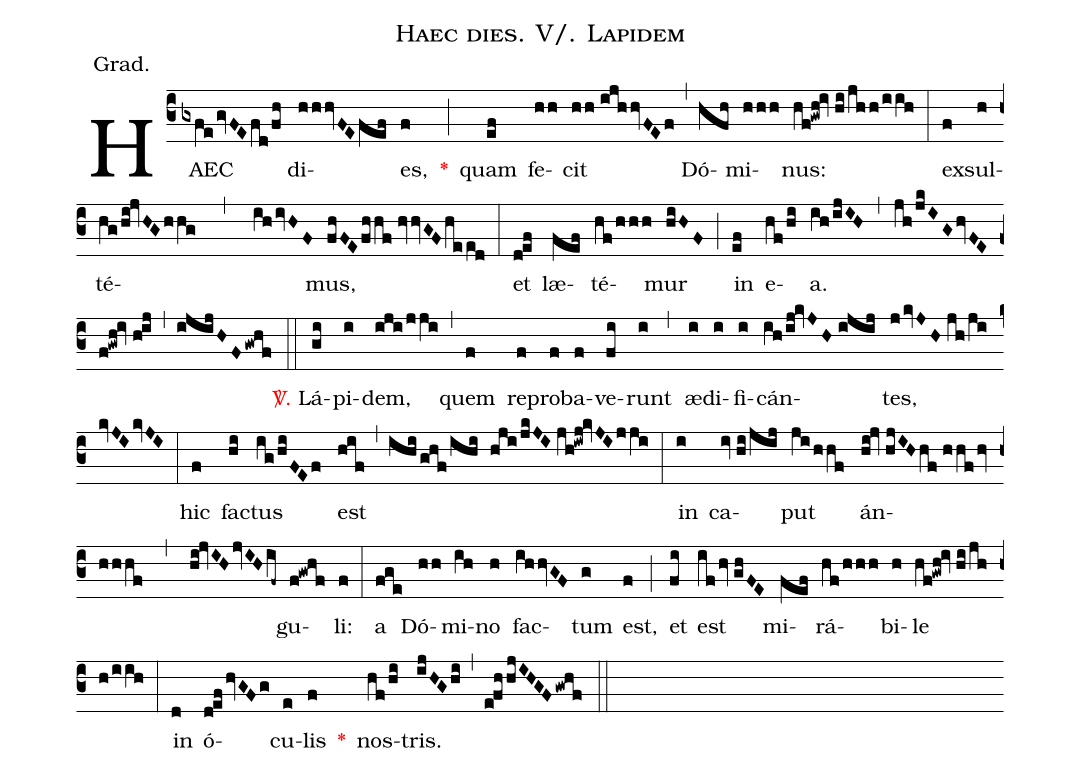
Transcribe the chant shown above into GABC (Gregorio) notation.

name:Haec dies. V/. Lapidem;
annotation:Grad.;
mode:II.;
office-part:Gradual;
%%
(c3) HAEC(gxfe/gvFEfd/fh) di(hhhvFE/fef)es,(f) <v>\red{*}</v>(;) quam(ef) fe(hh)cit(hh//ijhhvFEf) (,) Dó(hfh)mi(hhh)nus:(hf!gwh!iv//hi/jhh/iih) (:) ex(f)sul(h)té(hg/hi!jvHG/hhg , ih/ivHF)mus,(fhFE/fhhf//hvvGF/heed) (:) et(d!ef) læ(fef)té(hf/hhh)mur(hiHF) (;) in(ef) e(hf/hi)a.(ih/ijIH,jh/jkIG/hvFE//f!gwh!iv//h!ij) (,) (ijijHF/gwhf) (::) <v>\red{\Vbar.}</v> Lá(gi)pi(i)dem,(iji/jji) (,) quem(f) re(f)pro(f)ba(f)ve(fi)runt(i) (,) æ(i)di(i)fi(i)cán(ih/ij!kvJH//ijij)tes,(jkvJH//jh/ji//kvJI/kvJI) (:) hic(f) fac(hi)tus(ig/hiFEf) est(hif) (,) (ihi/ghf/ihi hji/jkJI//jh!iwj!kvJI/jji) (:) in(i) ca(iv//hi/jij)put(ji/hhf) án(hi!jv//hjIH/hf//hhf/hv//hhhf , hi!jvIH/jvIH/if~)gu(f!gwhf)li:(f) (:) a(fge) Dó(hh)mi(ih)no(h) fac(ihhvGF)tum(g) est,(f) (;) et(fi) est(if/hv//ghFE) mi(fef)rá(hf/hhh)bi(h)le(hf!gwh!iv//hi/jhh/iih) (:) in(d) ó(d!ef/hvGFg)cu(e)lis(f) <v>\red{*}</v>() nos(hf/hi)tris.(ijHG/hi) (,) (e!fhhjIHGF/gwhf) (::)
